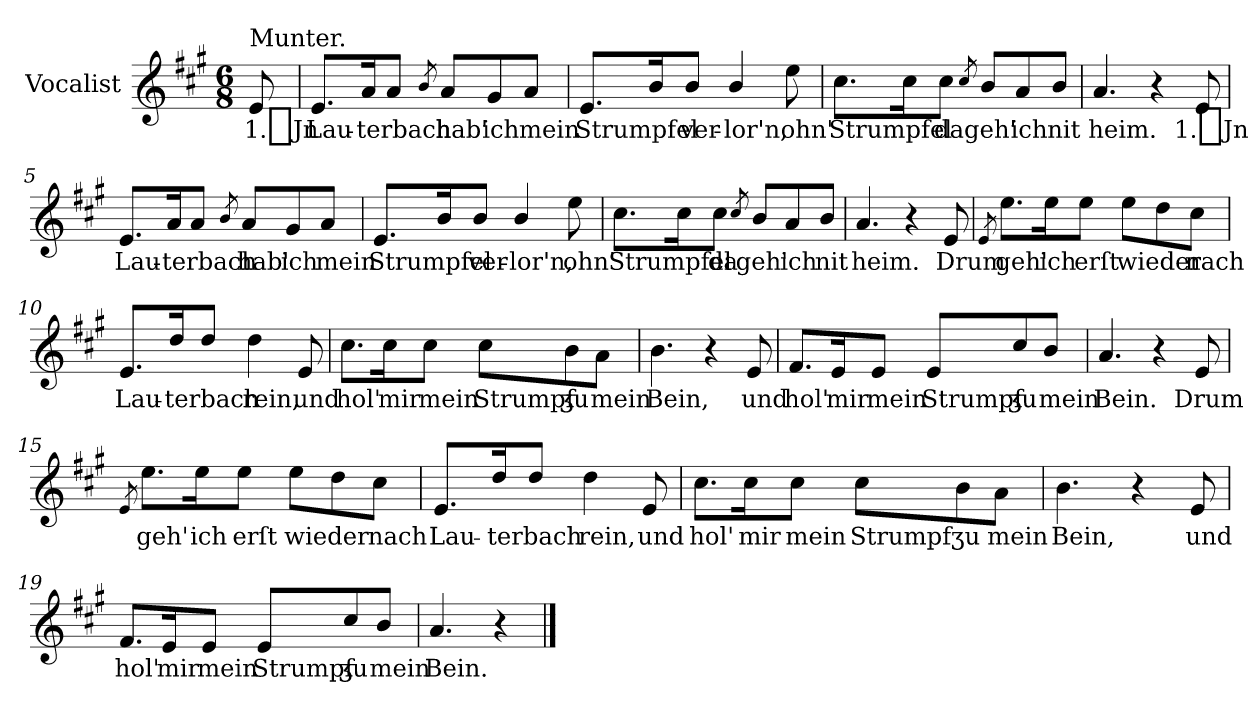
**kern	**text
*part1	*part1
*staff1	*staff1
*I"Vocalist	*
*clefG2	*
*k[f#c#g#]	*
*A:	*
*M6/8	*
=	=
!LO:TX:a:t=Munter.	!
8e	1._Jn
=1	=1
8.e/L	Lau-
16a/K	-terbach
8a/J	.
8qb	.
8a/L	hab'
8g#/	ich
8a/J	mein
=2	=2
8.e/L	Strumpfel
16b/K	.
8b/J	ver-
4b/	-lor'n,
8ee	ohn'
=3	=3
8.cc#\L	Strumpfel
16cc#\K	.
8cc#\J	da
8qcc#	.
8b/L	geh'
8a/	ich
8b/J	nit
=4	=4
4.a	heim.
4r	.
8e	1._Jn
=5	=5
8.e/L	Lau-
16a/K	-terbach
8a/J	.
8qb	.
8a/L	hab'
8g#/	ich
8a/J	mein
=6	=6
8.e/L	Strumpfel
16b/K	.
8b/J	ver-
4b/	-lor'n,
8ee	ohn'
=7	=7
8.cc#\L	Strumpfel
16cc#\K	.
8cc#\J	da
8qcc#	.
8b/L	geh'
8a/	ich
8b/J	nit
=8	=8
4.a	heim.
4r	.
8e	Drum
=9	=9
8qe	.
8.ee\L	geh'
16ee\K	ich
8ee\J	erſt
8ee\L	wieder
8dd\	.
8cc#\J	nach
=10	=10
8.e/L	Lau-
16dd/K	-terbach
8dd/J	.
4dd	rein,
8e	und
=11	=11
8.cc#\L	hol'
16cc#\K	mir
8cc#\J	mein
8cc#\L	Strumpf
8b\	ʒu
8a\J	mein
=12	=12
4.b	Bein,
4r	.
8e	und
=13	=13
8.f#/L	hol'
16e/K	mir
8e/J	mein
8e/L	Strumpf
8cc#/	ʒu
8b/J	mein
=14	=14
4.a	Bein.
4r	.
8e	Drum
=15	=15
8qe	.
8.ee\L	geh'
16ee\K	ich
8ee\J	erſt
8ee\L	wieder
8dd\	.
8cc#\J	nach
=16	=16
8.e/L	Lau-
16dd/K	-terbach
8dd/J	.
4dd	rein,
8e	und
=17	=17
8.cc#\L	hol'
16cc#\K	mir
8cc#\J	mein
8cc#\L	Strumpf
8b\	ʒu
8a\J	mein
=18	=18
4.b	Bein,
4r	.
8e	und
=19	=19
8.f#/L	hol'
16e/K	mir
8e/J	mein
8e/L	Strumpf
8cc#/	ʒu
8b/J	mein
=20	=20
4.a	Bein.
4r	.
==	==
*-	*-
